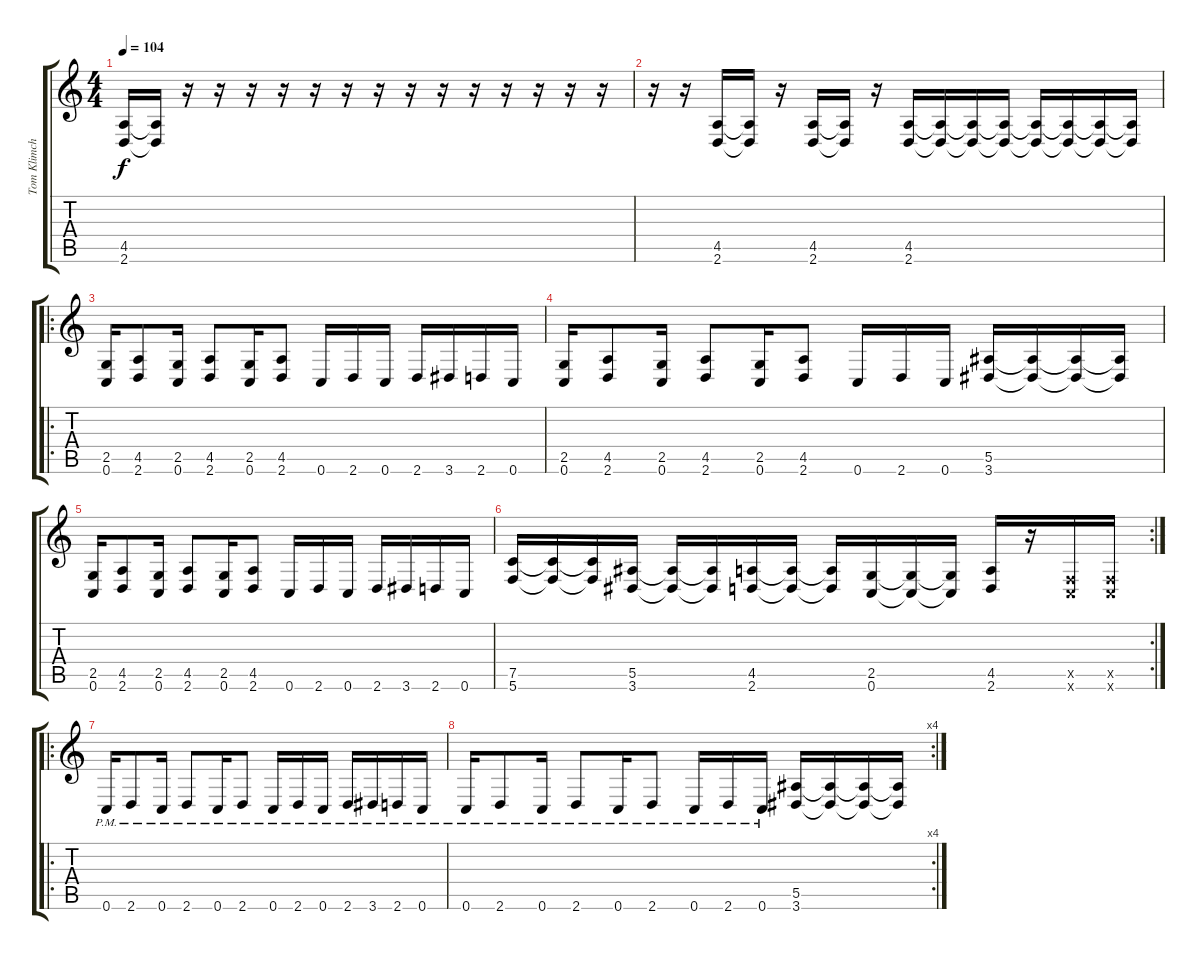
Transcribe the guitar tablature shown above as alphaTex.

\track ("Tom Klimchuck" "Tom Klimch") {instrument distortionguitar}
\staff {score tabs}
\tuning (C4 G3 Eb3 Bb2 F2 C2) {hide}
\ts (4 4)
\tempo 104
\clef g2
\ks c
(4.5 2.6).16{dy f} (4.5{t} 2.6{t}).16 r.16 r.16 r.16 r.16 r.16 r.16 r.16 r.16 r.16 r.16 r.16 r.16 r.16 r.16 |
r.16 r.16 (4.5 2.6).16 (4.5{t} 2.6{t}).16 r.16 (4.5 2.6).16 (4.5{t} 2.6{t}).16 r.16 (4.5 2.6).16 (4.5{t} 2.6{t}).16 (4.5{t} 2.6{t}).16 (4.5{t} 2.6{t}).16 (4.5{t} 2.6{t}).16 (4.5{t} 2.6{t}).16 (4.5{t} 2.6{t}).16 (4.5{t} 2.6{t}).16 |
\ro
(2.5 0.6).16 (4.5 2.6).8 (2.5 0.6).16 (4.5 2.6).8 (2.5 0.6).16 (4.5 2.6).8 0.6.16 2.6.16 0.6.16 2.6.16 3.6.16 2.6.16 0.6.16 |
(2.5 0.6).16 (4.5 2.6).8 (2.5 0.6).16 (4.5 2.6).8 (2.5 0.6).16 (4.5 2.6).8 0.6.16 2.6.16 0.6.16 (5.5 3.6).16 (5.5{t} 3.6{t}).16 (5.5{t} 3.6{t}).16 (5.5{t} 3.6{t}).16 |
(2.5 0.6).16 (4.5 2.6).8 (2.5 0.6).16 (4.5 2.6).8 (2.5 0.6).16 (4.5 2.6).8 0.6.16 2.6.16 0.6.16 2.6.16 3.6.16 2.6.16 0.6.16 |
\rc 2
(7.5 5.6).16 (7.5{t} 5.6{t}).16 (7.5{t} 5.6{t}).16 (5.5 3.6).16 (5.5{t} 3.6{t}).16 (5.5{t} 3.6{t}).16 (4.5 2.6).16 (4.5{t} 2.6{t}).16 (4.5{t} 2.6{t}).16 (2.5 0.6).16 (2.5{t} 0.6{t}).16 (2.5{t} 0.6{t}).16 (4.5 2.6).16 r.16 (0.5{x} 0.6{x}).16 (0.5{x} 0.6{x}).16 |
\ro
0.6{pm}.16{volume 15} 2.6{pm}.8 0.6{pm}.16 2.6{pm}.8 0.6{pm}.16 2.6{pm}.8 0.6{pm}.16 2.6{pm}.16 0.6{pm}.16 2.6{pm}.16 3.6{pm}.16 2.6{pm}.16 0.6{pm}.16 |
\rc 4
0.6{pm}.16 2.6{pm}.8 0.6{pm}.16 2.6{pm}.8 0.6{pm}.16 2.6{pm}.8 0.6{pm}.16 2.6{pm}.16 0.6{pm}.16 (5.5 3.6).16{volume 11} (5.5{t} 3.6{t}).16 (5.5{t} 3.6{t}).16 (5.5{t} 3.6{t}).16
